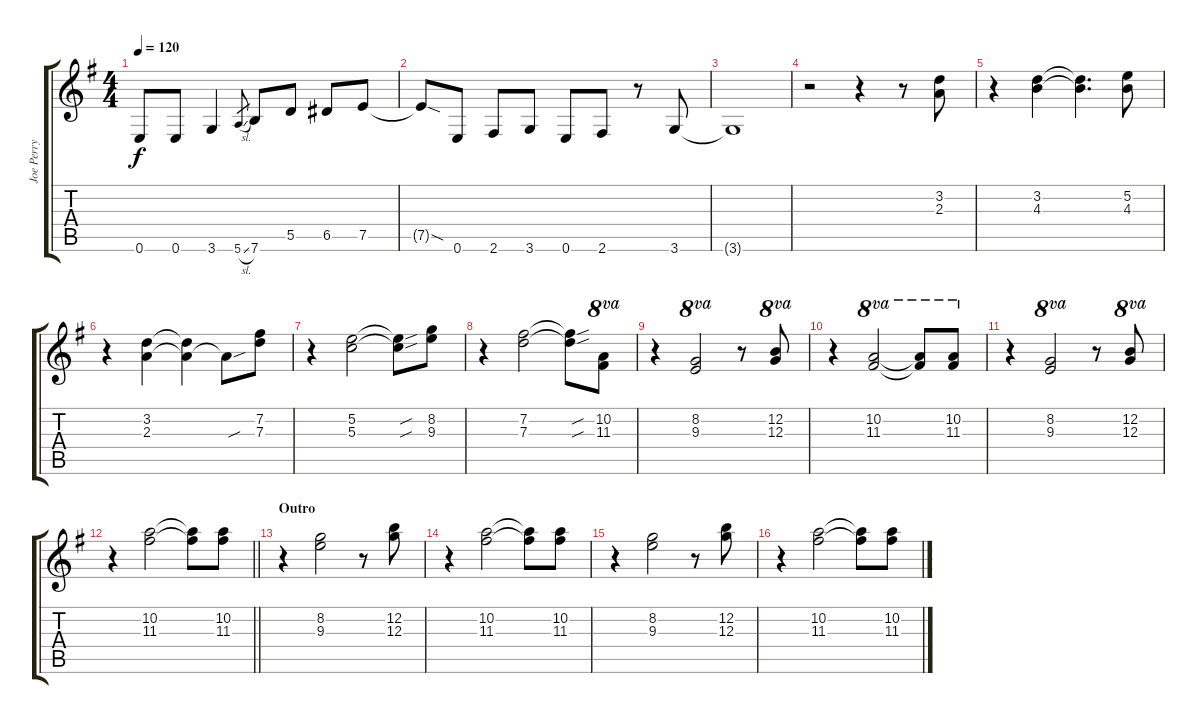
\track ("Joe Perry" "Joe Perry") {instrument overdrivenguitar}
\staff {score tabs}
\tuning (E4 B3 G3 D3 A2 E2) {hide}
\ts (4 4)
\tempo 120
\clef g2
\ks g
0.6{t}.8{dy f} 0.6.8 3.6.4 5.6{sl}.8{gr} 7.6.8 5.5.8 6.5.8 7.5.8 |
7.5{sod t}.8 0.6.8 2.6.8 3.6.8 0.6.8 2.6.8 r.8 3.6.8 |
3.6{t}.1 |
r.2 r.4 r.8 (3.2 2.3).8 |
r.4 (3.2 4.3).4 (3.2{t} 4.3{t}).4{d} (5.2 4.3).8 |
r.4 (3.2 2.3).4 (3.2{t} 2.3{t}).4 2.3{sou t}.8 (7.2 7.3).8 |
r.4 (5.2 5.3).2 (5.2{sou t} 5.3{sou t}).8 (8.2 9.3).8 |
r.4 (7.2 7.3).2 (7.2{sou t} 7.3{sou t}).8 (10.2 11.3).8{ot 8va} |
r.4 (8.2 9.3).2{ot 8va} r.8 (12.2 12.3).8{ot 8va} |
r.4 (10.2 11.3).2{ot 8va} (10.2{t} 11.3{t}).8{ot 8va} (10.2 11.3).8{ot 8va} |
r.4 (8.2 9.3).2{ot 8va} r.8 (12.2 12.3).8{ot 8va} |
\barLineRight lightlight
r.4 (10.2 11.3).2 (10.2{t} 11.3{t}).8 (10.2 11.3).8 |
\section ("" "Outro")
r.4 (8.2 9.3).2 r.8 (12.2 12.3).8 |
r.4 (10.2 11.3).2 (10.2{t} 11.3{t}).8 (10.2 11.3).8 |
r.4 (8.2 9.3).2 r.8 (12.2 12.3).8 |
r.4 (10.2 11.3).2 (10.2{t} 11.3{t}).8 (10.2 11.3).8
